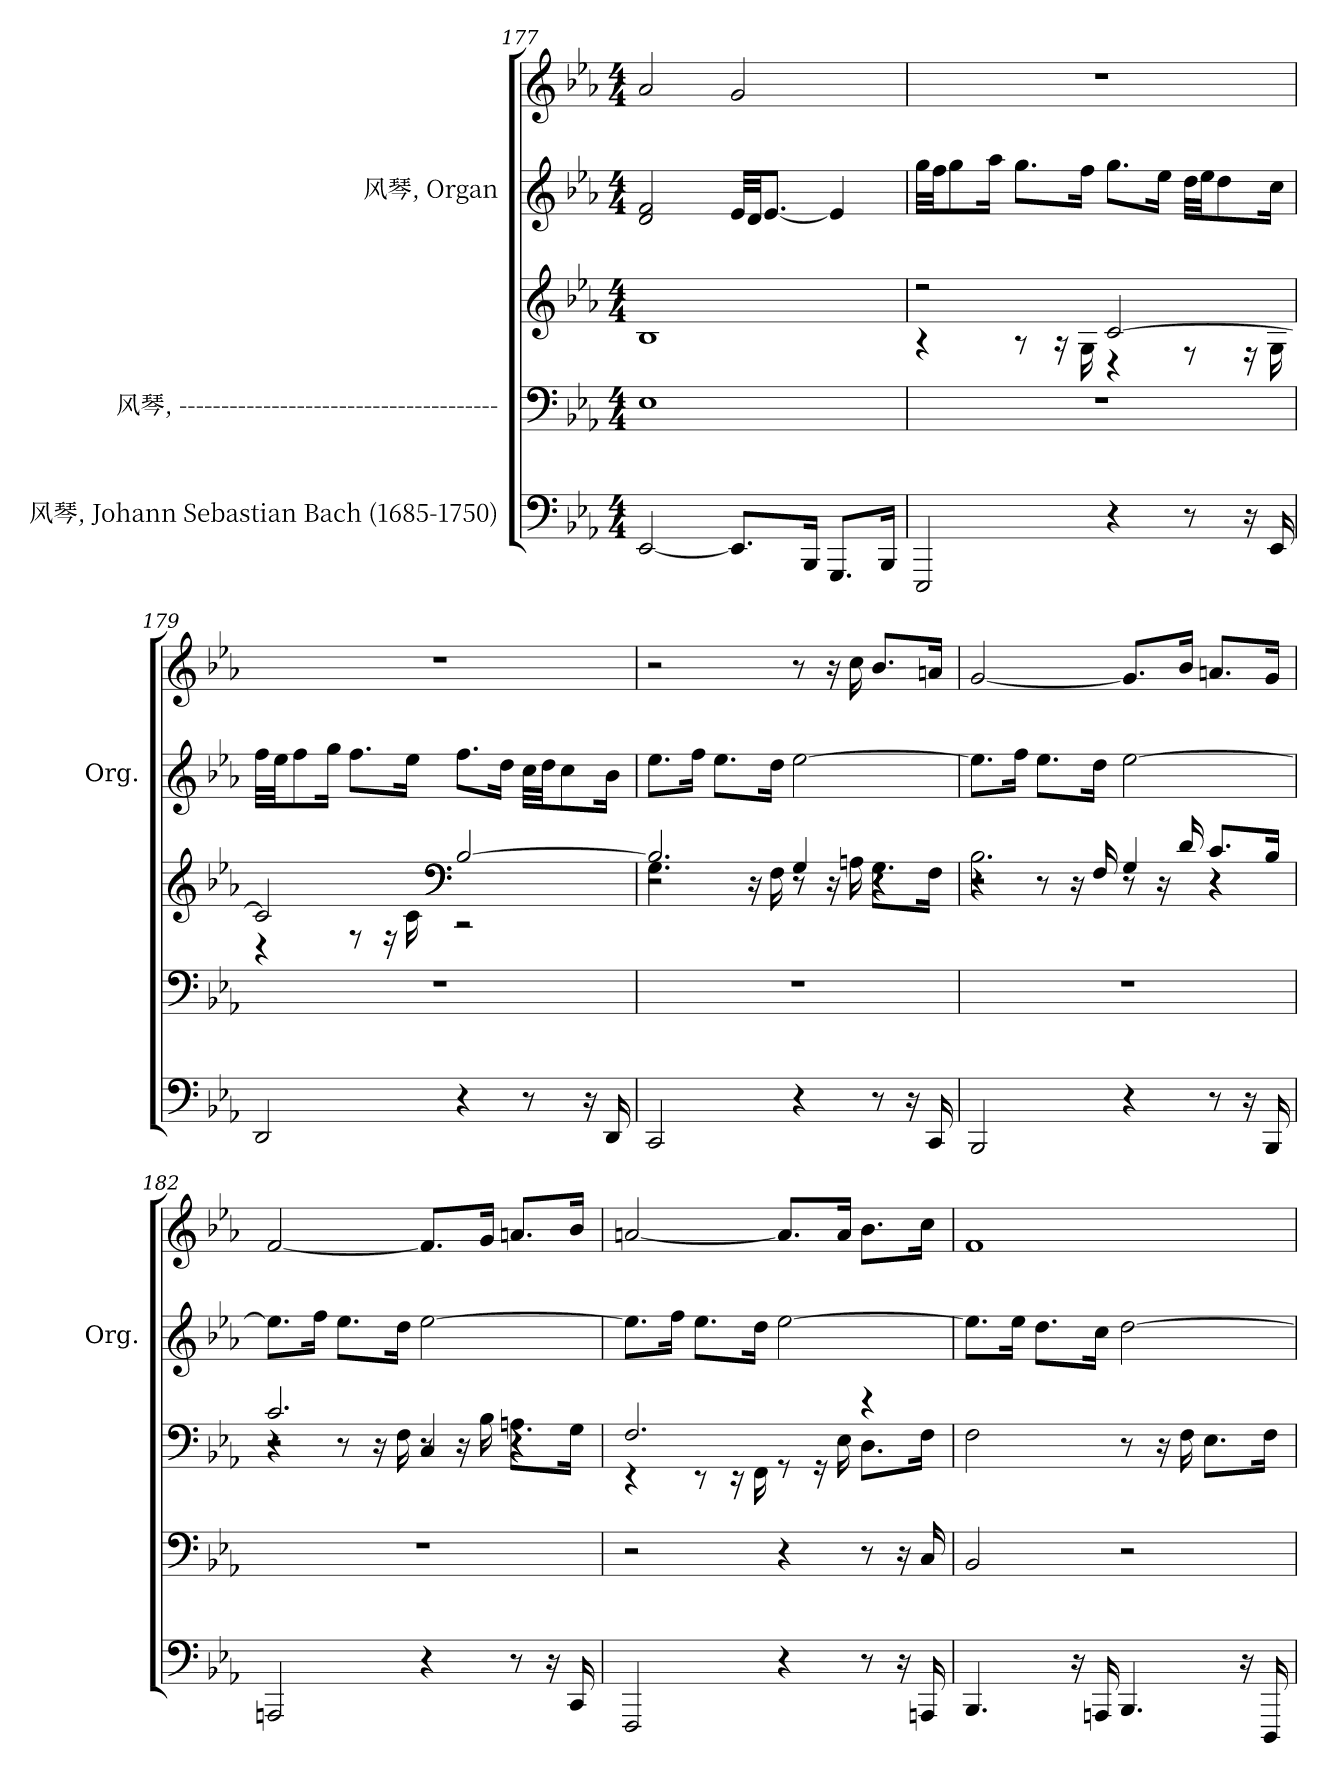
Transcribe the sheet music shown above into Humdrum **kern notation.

**kern	**kern	**kern	**kern	**kern
*part3	*part2	*part2	*part1	*part1
*staff5	*staff4	*staff3	*staff2	*staff1
*I"风琴, Johann Sebastian Bach   (1685-1750)	*I"风琴, --------------------------------------	*	*I"风琴, Organ	*
*	*	*	*I'Org.	*
!!LO:LB:g=z
*clefF4	*clefF4	*clefG2	*clefG2	*clefG2
*k[b-e-a-]	*k[b-e-a-]	*k[b-e-a-]	*k[b-e-a-]	*k[b-e-a-]
*M4/4	*M4/4	*M4/4	*M4/4	*M4/4
=177	=177	=177	=177	=177
[2EE-/	1E-	1B-	2d/ 2f/	2a-/
8.EE-/L]	.	.	32e-/LLL	2g/
.	.	.	32d/JJ	.
.	.	.	[8.e-/J	.
16BBB-/Jk	.	.	.	.
8.GGG/L	.	.	4e-/]	.
16BBB-/Jk	.	.	.	.
=178	=178	=178	=178	=178
*	*	*^	*	*
2EEE-/	1r	2r	4r	32gg\LLL	1r
.	.	.	.	32ff\JJ	.
.	.	.	.	8gg\	.
.	.	.	.	16aa-\Jk	.
.	.	.	8r	8.gg\L	.
.	.	.	16r	.	.
.	.	.	16G\	16ff\Jk	.
4r	.	[2c/	4r	8.gg\L	.
.	.	.	.	16ee-\Jk	.
8r	.	.	8r	32dd\LLL	.
.	.	.	.	32ee-\JJ	.
.	.	.	.	8dd\	.
16r	.	.	16r	.	.
16EE-/	.	.	16G\	16cc\Jk	.
=179	=179	=179	=179	=179	=179
2DD/	1r	2c/]	4r	32ff\LLL	1r
.	.	.	.	32ee-\JJ	.
.	.	.	.	8ff\	.
.	.	.	.	16gg\Jk	.
.	.	.	8r	8.ff\L	.
.	.	.	16r	.	.
.	.	.	16c\	16ee-\Jk	.
*	*	*clefF4	*	*	*
4r	.	[2B-/	2r	8.ff\L	.
.	.	.	.	16dd\Jk	.
8r	.	.	.	32cc\LLL	.
.	.	.	.	32dd\JJ	.
.	.	.	.	8cc\	.
16r	.	.	.	.	.
16DD/	.	.	.	16b-\Jk	.
!!LO:PB:g=z
=180	=180	=180	=180	=180	=180
*	*	*	*^	*	*
2CC/	1r	2.B-/]	4.G\	2r	8.ee-\L	2r
.	.	.	.	.	16ff\Jk	.
.	.	.	.	.	8.ee-\L	.
.	.	.	16r	.	.	.
.	.	.	16F\	.	16dd\Jk	.
4r	.	.	8r	4G/	[2ee-\	8r
.	.	.	16r	.	.	16r
.	.	.	16An\	.	.	16cc\
8r	.	4r	8.G\L	4r	.	8.b-/L
16r	.	.	.	.	.	.
16CC/	.	.	16F\Jk	.	.	16an/Jk
=181	=181	=181	=181	=181	=181	=181
2BBB-/	1r	4r	2.B-\	2r	8.ee-\L]	[2g/
.	.	.	.	.	16ff\Jk	.
.	.	8r	.	.	8.ee-\L	.
.	.	16r	.	.	.	.
.	.	16F/	.	.	16dd\Jk	.
4r	.	8r	.	4G/	[2ee-\	8.g/L]
.	.	16r	.	.	.	.
.	.	16d/	.	.	.	16b-/Jk
8r	.	8.c/L	4r	4r	.	8.an/L
16r	.	.	.	.	.	.
16BBB-/	.	16B-/Jk	.	.	.	16g/Jk
=182	=182	=182	=182	=182	=182	=182
2AAAn/	1r	2.c/	4r	2r	8.ee-\L]	[2f/
.	.	.	.	.	16ff\Jk	.
.	.	.	8r	.	8.ee-\L	.
.	.	.	16r	.	.	.
.	.	.	16F\	.	16dd\Jk	.
4r	.	.	8r	4C/	[2ee-\	8.f/L]
.	.	.	16r	.	.	.
.	.	.	16B-\	.	.	16g/Jk
8r	.	4r	8.An\L	4r	.	8.an/L
16r	.	.	.	.	.	.
16CC/	.	.	16G\Jk	.	.	16b-/Jk
*	*	*	*v	*v	*	*
!!LO:LB:g=z
=183	=183	=183	=183	=183	=183
2FFF/	2r	2.F/	4r	8.ee-\L]	[2an/
.	.	.	.	16ff\Jk	.
.	.	.	8r	8.ee-\L	.
.	.	.	16r	.	.
.	.	.	16FF\	16dd\Jk	.
4r	4r	.	8r	[2ee-\	8.a/L]
.	.	.	16r	.	.
.	.	.	16E-\	.	16a/Jk
8r	8r	4r	8.D\L	.	8.b-\L
16r	16r	.	.	.	.
16AAAn/	16C/	.	16F\Jk	.	16cc\Jk
*	*	*v	*v	*	*
=184	=184	=184	=184	=184
4.BBB-/	2BB-/	2F\	8.ee-\L]	1f
.	.	.	16ee-\Jk	.
.	.	.	8.dd\L	.
16r	.	.	.	.
16AAAn/	.	.	16cc\Jk	.
4.BBB-/	2r	8r	[2dd\	.
.	.	16r	.	.
.	.	16F\	.	.
.	.	8.E-\L	.	.
16r	.	.	.	.
16DDD/	.	16F\Jk	.	.
=	=	=	=	=
*-	*-	*-	*-	*-
